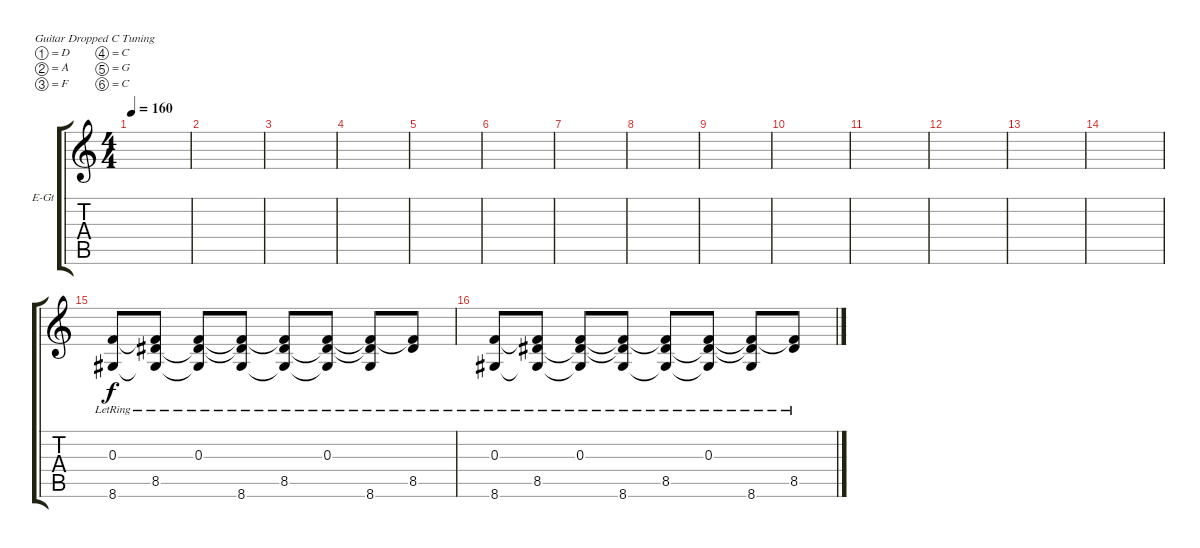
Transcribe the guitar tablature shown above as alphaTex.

\defaultSystemsLayout 4
\bracketExtendMode groupsimilarinstruments
\firstSystemTrackNameOrientation horizontal
\otherSystemsTrackNameOrientation horizontal
\track ("Electric Guitar" "E-Gt") {solo instrument distortionguitar}
\staff {score tabs}
\tuning (D4 A3 F3 C3 G2 C2)
\ts (4 4)
\tempo 160
\clef g2
\ks c
|
|
|
|
|
|
|
|
|
|
|
|
|
|
(8.6{lr} 0.3{lr}).8 (0.3{lr t} 8.5{lr} 8.6{lr t}).8 (0.3{lr} 8.6{lr t} 8.5{lr t}).8 (8.5{lr t} 8.6{lr} 0.3{lr t}).8 (0.3{lr t} 8.5{lr} 8.6{lr t}).8 (0.3{lr} 8.6{lr t} 8.5{lr t}).8 (8.5{lr t} 8.6{lr} 0.3{lr t}).8 (0.3{lr t} 8.5{lr}).8 |
(8.6{lr} 0.3{lr}).8 (0.3{lr t} 8.5{lr} 8.6{lr t}).8 (0.3{lr} 8.6{lr t} 8.5{lr t}).8 (8.5{lr t} 8.6{lr} 0.3{lr t}).8 (0.3{lr t} 8.5{lr} 8.6{lr t}).8 (0.3{lr} 8.6{lr t} 8.5{lr t}).8 (8.5{lr t} 8.6{lr} 0.3{lr t}).8 (0.3{lr t} 8.5{lr}).8
